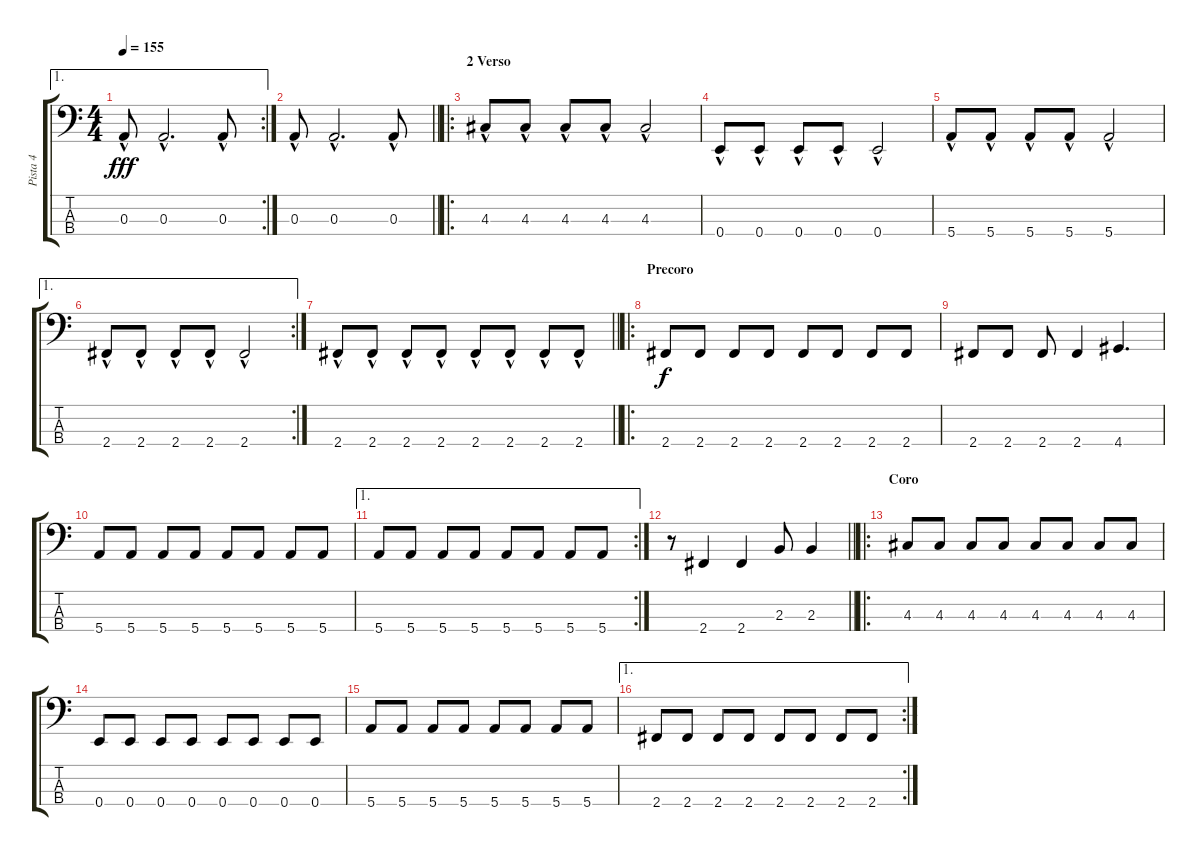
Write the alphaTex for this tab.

\track ("Pista 4" "Pista 4") {instrument electricbasspick}
\staff {score tabs}
\tuning (G2 D2 A1 E1) {hide}
\ae 1
\rc 2
\ts (4 4)
\tempo 155
\clef f4
\ks c
0.3{hac}.8{dy fff} 0.3{hac}.2{d} 0.3{hac}.8 |
\barLineRight lightlight
0.3{hac}.8 0.3{hac}.2{d} 0.3{hac}.8 |
\ro
\section ("" "2 Verso")
4.3{hac}.8 4.3{hac}.8 4.3{hac}.8 4.3{hac}.8 4.3{hac}.2 |
0.4{hac}.8 0.4{hac}.8 0.4{hac}.8 0.4{hac}.8 0.4{hac}.2 |
5.4{hac}.8 5.4{hac}.8 5.4{hac}.8 5.4{hac}.8 5.4{hac}.2 |
\ae 1
\rc 2
2.4{hac}.8 2.4{hac}.8 2.4{hac}.8 2.4{hac}.8 2.4{hac}.2 |
\barLineRight lightlight
2.4{hac}.8 2.4{hac}.8 2.4{hac}.8 2.4{hac}.8 2.4{hac}.8 2.4{hac}.8 2.4{hac}.8 2.4{hac}.8 |
\ro
\section ("" "Precoro")
2.4.8{dy f} 2.4.8 2.4.8 2.4.8 2.4.8 2.4.8 2.4.8 2.4.8 |
2.4.8 2.4.8 2.4.8 2.4.4 4.4.4{d} |
5.4.8 5.4.8 5.4.8 5.4.8 5.4.8 5.4.8 5.4.8 5.4.8 |
\ae 1
\rc 2
5.4.8 5.4.8 5.4.8 5.4.8 5.4.8 5.4.8 5.4.8 5.4.8 |
\barLineRight lightlight
r.8 2.4.4 2.4.4 2.3.8 2.3.4 |
\ro
\section ("" "Coro")
4.3.8 4.3.8 4.3.8 4.3.8 4.3.8 4.3.8 4.3.8 4.3.8 |
0.4.8 0.4.8 0.4.8 0.4.8 0.4.8 0.4.8 0.4.8 0.4.8 |
5.4.8 5.4.8 5.4.8 5.4.8 5.4.8 5.4.8 5.4.8 5.4.8 |
\ae 1
\rc 2
2.4.8 2.4.8 2.4.8 2.4.8 2.4.8 2.4.8 2.4.8 2.4.8
